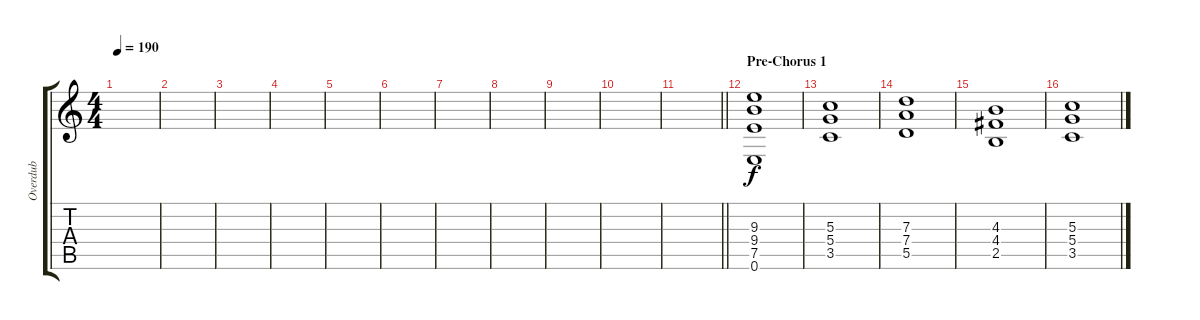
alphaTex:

\track ("Overdub" "Overdub") {instrument overdrivenguitar}
\staff {score tabs}
\tuning (E4 B3 G3 D3 A2 E2) {hide}
\ts (4 4)
\tempo 190
\clef g2
\ks c
|
|
|
|
|
|
|
|
|
|
\barLineRight lightlight
|
\section ("" "Pre-Chorus 1")
(9.3 9.4 7.5 0.6).1 |
(5.3 5.4 3.5).1 |
(7.3 7.4 5.5).1 |
(4.3 4.4 2.5).1 |
(5.3 5.4 3.5).1
